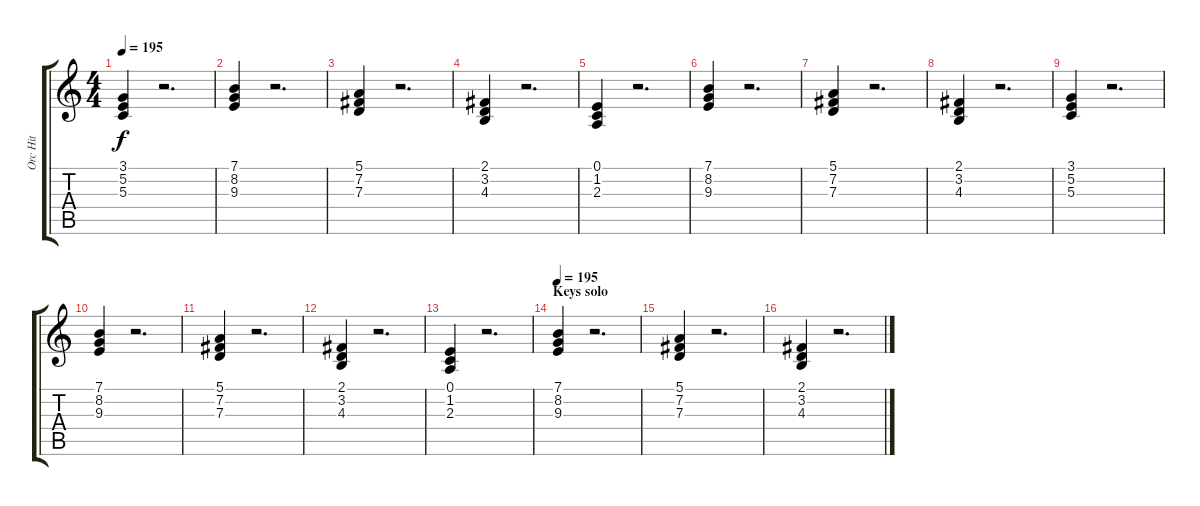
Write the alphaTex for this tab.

\track ("Orc Hit" "Orc Hit") {instrument orchestrahit}
\staff {score tabs}
\tuning (E4 B3 G3 D3 A2 E2) {hide}
\ts (4 4)
\tempo 195
\clef g2
\ks c
(3.1 5.2 5.3).4{dy f} r.2{d} |
(7.1 8.2 9.3).4 r.2{d} |
(5.1 7.2 7.3).4 r.2{d} |
(2.1 3.2 4.3).4 r.2{d} |
(0.1 1.2 2.3).4 r.2{d} |
(7.1 8.2 9.3).4 r.2{d} |
(5.1 7.2 7.3).4 r.2{d} |
(2.1 3.2 4.3).4 r.2{d} |
(3.1 5.2 5.3).4 r.2{d} |
(7.1 8.2 9.3).4 r.2{d} |
(5.1 7.2 7.3).4 r.2{d} |
(2.1 3.2 4.3).4 r.2{d} |
(0.1 1.2 2.3).4 r.2{d} |
\section ("" "Keys solo")
\tempo 195
(7.1 8.2 9.3).4 r.2{d} |
(5.1 7.2 7.3).4 r.2{d} |
(2.1 3.2 4.3).4 r.2{d}
